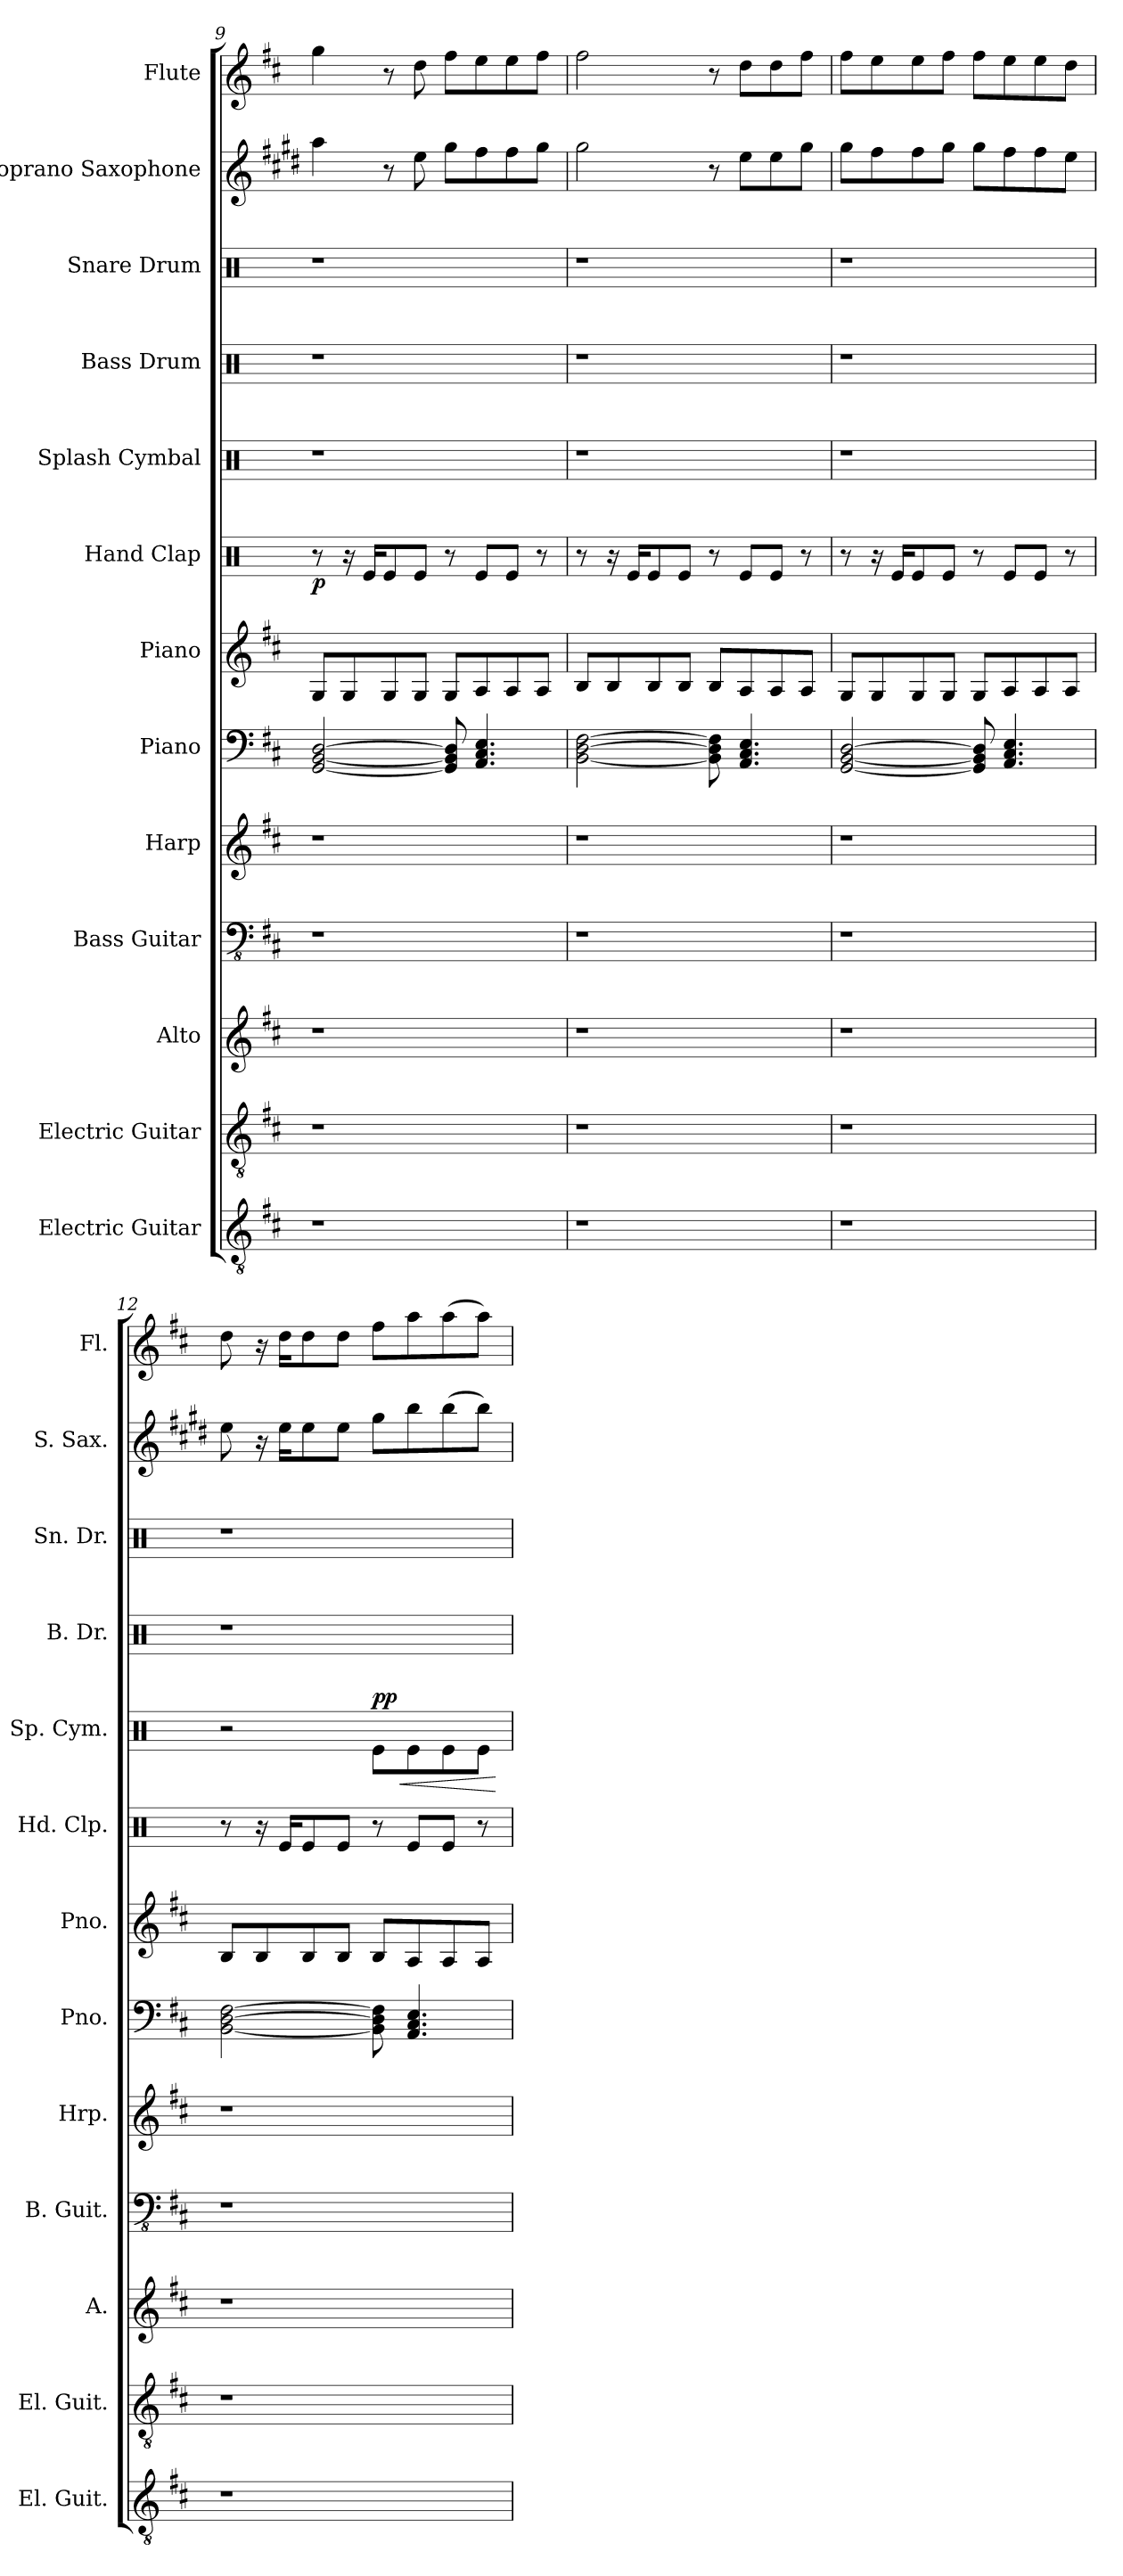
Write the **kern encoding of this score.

**kern	**kern	**kern	**kern	**kern	**kern	**kern	**kern	**dynam	**kern	**dynam	**kern	**kern	**kern	**kern
*part13	*part12	*part11	*part10	*part9	*part8	*part7	*part6	*part6	*part5	*part5	*part4	*part3	*part2	*part1
*staff13	*staff12	*staff11	*staff10	*staff9	*staff8	*staff7	*staff6	*staff6	*staff5	*staff5	*staff4	*staff3	*staff2	*staff1
*I"Electric Guitar	*I"Electric Guitar	*I"Alto	*I"Bass Guitar	*I"Harp	*I"Piano	*I"Piano	*I"Hand Clap	*	*I"Splash Cymbal	*	*I"Bass Drum	*I"Snare Drum	*I"Soprano Saxophone	*I"Flute
*I'El. Guit.	*I'El. Guit.	*I'A.	*I'B. Guit.	*I'Hrp.	*I'Pno.	*I'Pno.	*I'Hd. Clp.	*	*I'Sp. Cym.	*	*I'B. Dr.	*I'Sn. Dr.	*I'S. Sax.	*I'Fl.
*clefGv2	*clefGv2	*clefG2	*clefFv4	*clefG2	*clefF4	*clefG2	*clefX	*	*clefX	*	*clefX	*clefX	*clefG2	*clefG2
*	*	*	*	*	*	*	*	*	*	*	*	*	*ITrd1c2	*
*k[f#c#]	*k[f#c#]	*k[f#c#]	*k[f#c#]	*k[f#c#]	*k[f#c#]	*k[f#c#]	*k[]	*	*k[]	*	*k[]	*k[]	*k[f#c#]	*k[f#c#]
=9	=9	=9	=9	=9	=9	=9	=9	=9	=9	=9	=9	=9	=9	=9
!	!	!	!	!	!	!	!	!LO:DY:b	!	!	!	!	!	!
1r	1r	1r	1r	1r	[2GG/ [2BB/ [2D/	8G/L	8r	p	1r	.	1r	1r	4gg\	4gg\
.	.	.	.	.	.	8G/	16r	.	.	.	.	.	.	.
.	.	.	.	.	.	.	16Re/KL	.	.	.	.	.	.	.
.	.	.	.	.	.	8G/	8Re/	.	.	.	.	.	8r	8r
.	.	.	.	.	.	8G/J	8Re/J	.	.	.	.	.	8dd\	8dd\
.	.	.	.	.	8GG/] 8BB/] 8D/]	8G/L	8r	.	.	.	.	.	8ff#\L	8ff#\L
.	.	.	.	.	4.AA/ 4.C#/ 4.E/	8A/	8Re/L	.	.	.	.	.	8ee\	8ee\
.	.	.	.	.	.	8A/	8Re/J	.	.	.	.	.	8ee\	8ee\
.	.	.	.	.	.	8A/J	8r	.	.	.	.	.	8ff#\J	8ff#\J
!!LO:PB:g=z
=10	=10	=10	=10	=10	=10	=10	=10	=10	=10	=10	=10	=10	=10	=10
1r	1r	1r	1r	1r	[2BB\ [2D\ [2F#\	8B/L	8r	.	1r	.	1r	1r	2ff#\	2ff#\
.	.	.	.	.	.	8B/	16r	.	.	.	.	.	.	.
.	.	.	.	.	.	.	16Re/KL	.	.	.	.	.	.	.
.	.	.	.	.	.	8B/	8Re/	.	.	.	.	.	.	.
.	.	.	.	.	.	8B/J	8Re/J	.	.	.	.	.	.	.
.	.	.	.	.	8BB\] 8D\] 8F#\]	8B/L	8r	.	.	.	.	.	8r	8r
.	.	.	.	.	4.AA/ 4.C#/ 4.E/	8A/	8Re/L	.	.	.	.	.	8dd\L	8dd\L
.	.	.	.	.	.	8A/	8Re/J	.	.	.	.	.	8dd\	8dd\
.	.	.	.	.	.	8A/J	8r	.	.	.	.	.	8ff#\J	8ff#\J
=11	=11	=11	=11	=11	=11	=11	=11	=11	=11	=11	=11	=11	=11	=11
1r	1r	1r	1r	1r	[2GG/ [2BB/ [2D/	8G/L	8r	.	1r	.	1r	1r	8ff#\L	8ff#\L
.	.	.	.	.	.	8G/	16r	.	.	.	.	.	8ee\	8ee\
.	.	.	.	.	.	.	16Re/KL	.	.	.	.	.	.	.
.	.	.	.	.	.	8G/	8Re/	.	.	.	.	.	8ee\	8ee\
.	.	.	.	.	.	8G/J	8Re/J	.	.	.	.	.	8ff#\J	8ff#\J
.	.	.	.	.	8GG/] 8BB/] 8D/]	8G/L	8r	.	.	.	.	.	8ff#\L	8ff#\L
.	.	.	.	.	4.AA/ 4.C#/ 4.E/	8A/	8Re/L	.	.	.	.	.	8ee\	8ee\
.	.	.	.	.	.	8A/	8Re/J	.	.	.	.	.	8ee\	8ee\
.	.	.	.	.	.	8A/J	8r	.	.	.	.	.	8dd\J	8dd\J
=12	=12	=12	=12	=12	=12	=12	=12	=12	=12	=12	=12	=12	=12	=12
1r	1r	1r	1r	1r	[2BB\ [2D\ [2F#\	8B/L	8r	.	2r	.	1r	1r	8dd\	8dd\
.	.	.	.	.	.	8B/	16r	.	.	.	.	.	16r	16r
.	.	.	.	.	.	.	16Re/KL	.	.	.	.	.	16dd\KL	16dd\KL
.	.	.	.	.	.	8B/	8Re/	.	.	.	.	.	8dd\	8dd\
.	.	.	.	.	.	8B/J	8Re/J	.	.	.	.	.	8dd\J	8dd\J
!	!	!	!	!	!	!	!	!	!	!LO:HP:b	!	!	!	!
!	!	!	!	!	!	!	!	!	!	!LO:DY:n=1:a	!	!	!	!
.	.	.	.	.	8BB\] 8D\] 8F#\]	8B/L	8r	.	8Re\L	< pp	.	.	8ff#\L	8ff#\L
.	.	.	.	.	4.AA/ 4.C#/ 4.E/	8A/	8Re/L	.	8Re\	.	.	.	8aa\	8aa\
.	.	.	.	.	.	8A/	8Re/J	.	8Re\	.	.	.	(8aa\	(8aa\
.	.	.	.	.	.	8A/J	8r	.	8Re\J	.	.	.	8aa\J)	8aa\J)
.	.	.	.	.	.	.	.	.	.	[	.	.	.	.
=	=	=	=	=	=	=	=	=	=	=	=	=	=	=
*-	*-	*-	*-	*-	*-	*-	*-	*-	*-	*-	*-	*-	*-	*-
